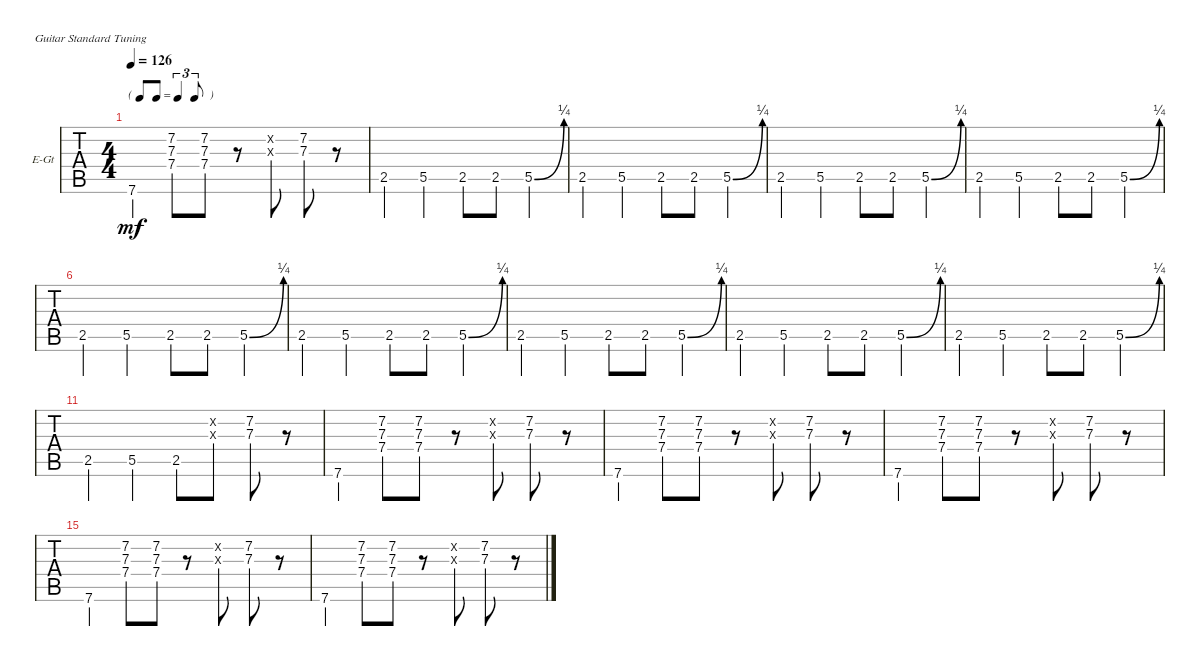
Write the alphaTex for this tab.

\bracketExtendMode nobrackets
\firstSystemTrackNameOrientation horizontal
\otherSystemsTrackNameOrientation horizontal
\defaultBarNumberDisplay FirstOfSystem
\track ("Tremelo" "E-Gt") {instrument electricguitarclean}
\staff {tabs}
\tuning (E4 B3 G3 D3 A2 E2)
\ts (4 4)
\tf triplet8th
\tempo 126
\clef g2
\ks d
7.6.4{dy mf} (7.2 7.3 7.4).8 (7.2 7.3 7.4).8 r.8 (7.2{x} 7.3{x}).8 (7.2 7.3).8 r.8 |
2.5.4 5.5.4 2.5.8 2.5.8 5.5{be (bend 0 0 60 1)}.4 |
2.5.4 5.5.4 2.5.8 2.5.8 5.5{be (bend 0 0 60 1)}.4 |
2.5.4 5.5.4 2.5.8 2.5.8 5.5{be (bend 0 0 60 1)}.4 |
2.5.4 5.5.4 2.5.8 2.5.8 5.5{be (bend 0 0 60 1)}.4 |
2.5.4 5.5.4 2.5.8 2.5.8 5.5{be (bend 0 0 60 1)}.4 |
2.5.4 5.5.4 2.5.8 2.5.8 5.5{be (bend 0 0 60 1)}.4 |
2.5.4 5.5.4 2.5.8 2.5.8 5.5{be (bend 0 0 60 1)}.4 |
2.5.4 5.5.4 2.5.8 2.5.8 5.5{be (bend 0 0 60 1)}.4 |
2.5.4 5.5.4 2.5.8 2.5.8 5.5{be (bend 0 0 60 1)}.4 |
2.5.4 5.5.4 2.5.8 (7.2{x} 7.3{x}).8 (7.2 7.3).8 r.8 |
7.6.4 (7.2 7.3 7.4).8 (7.2 7.3 7.4).8 r.8 (7.2{x} 7.3{x}).8 (7.2 7.3).8 r.8 |
7.6.4 (7.2 7.3 7.4).8 (7.2 7.3 7.4).8 r.8 (7.2{x} 7.3{x}).8 (7.2 7.3).8 r.8 |
7.6.4 (7.2 7.3 7.4).8 (7.2 7.3 7.4).8 r.8 (7.2{x} 7.3{x}).8 (7.2 7.3).8 r.8 |
7.6.4 (7.2 7.3 7.4).8 (7.2 7.3 7.4).8 r.8 (7.2{x} 7.3{x}).8 (7.2 7.3).8 r.8 |
7.6.4 (7.2 7.3 7.4).8 (7.2 7.3 7.4).8 r.8 (7.2{x} 7.3{x}).8 (7.2 7.3).8 r.8
